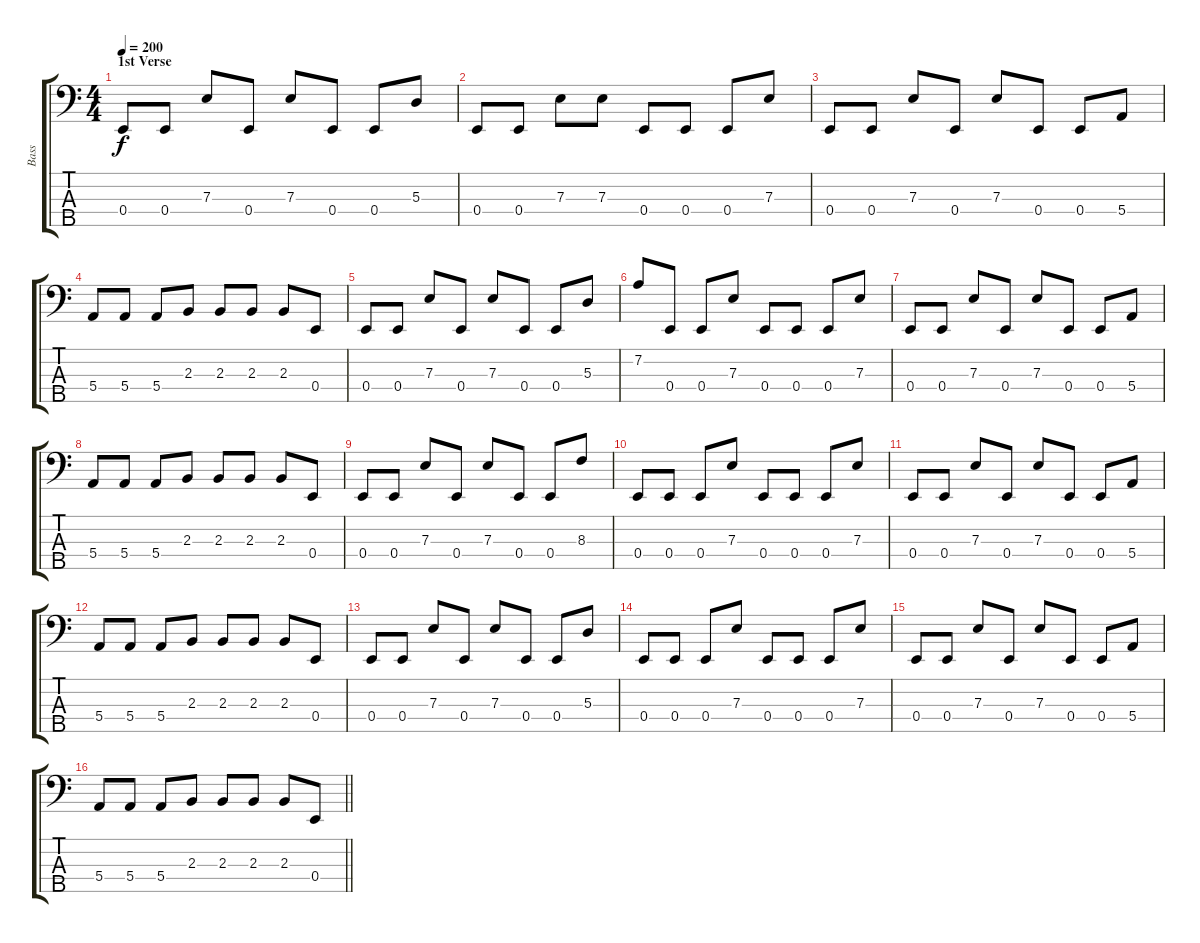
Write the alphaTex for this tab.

\track ("Bass" "Bass") {instrument electricbassfinger}
\staff {score tabs}
\tuning (G2 D2 A1 E1 B0) {hide}
\ts (4 4)
\section ("" "1st Verse")
\tempo 200
\clef f4
\ks c
0.4.8{dy f} 0.4.8 7.3.8 0.4.8 7.3.8 0.4.8 0.4.8 5.3.8 |
0.4.8 0.4.8 7.3.8 7.3.8 0.4.8 0.4.8 0.4.8 7.3.8 |
0.4.8 0.4.8 7.3.8 0.4.8 7.3.8 0.4.8 0.4.8 5.4.8 |
5.4.8 5.4.8 5.4.8 2.3.8 2.3.8 2.3.8 2.3.8 0.4.8 |
0.4.8 0.4.8 7.3.8 0.4.8 7.3.8 0.4.8 0.4.8 5.3.8 |
7.2.8 0.4.8 0.4.8 7.3.8 0.4.8 0.4.8 0.4.8 7.3.8 |
0.4.8 0.4.8 7.3.8 0.4.8 7.3.8 0.4.8 0.4.8 5.4.8 |
5.4.8 5.4.8 5.4.8 2.3.8 2.3.8 2.3.8 2.3.8 0.4.8 |
0.4.8 0.4.8 7.3.8 0.4.8 7.3.8 0.4.8 0.4.8 8.3.8 |
0.4.8 0.4.8 0.4.8 7.3.8 0.4.8 0.4.8 0.4.8 7.3.8 |
0.4.8 0.4.8 7.3.8 0.4.8 7.3.8 0.4.8 0.4.8 5.4.8 |
5.4.8 5.4.8 5.4.8 2.3.8 2.3.8 2.3.8 2.3.8 0.4.8 |
0.4.8 0.4.8 7.3.8 0.4.8 7.3.8 0.4.8 0.4.8 5.3.8 |
0.4.8 0.4.8 0.4.8 7.3.8 0.4.8 0.4.8 0.4.8 7.3.8 |
0.4.8 0.4.8 7.3.8 0.4.8 7.3.8 0.4.8 0.4.8 5.4.8 |
\barLineRight lightlight
5.4.8 5.4.8 5.4.8 2.3.8 2.3.8 2.3.8 2.3.8 0.4.8
